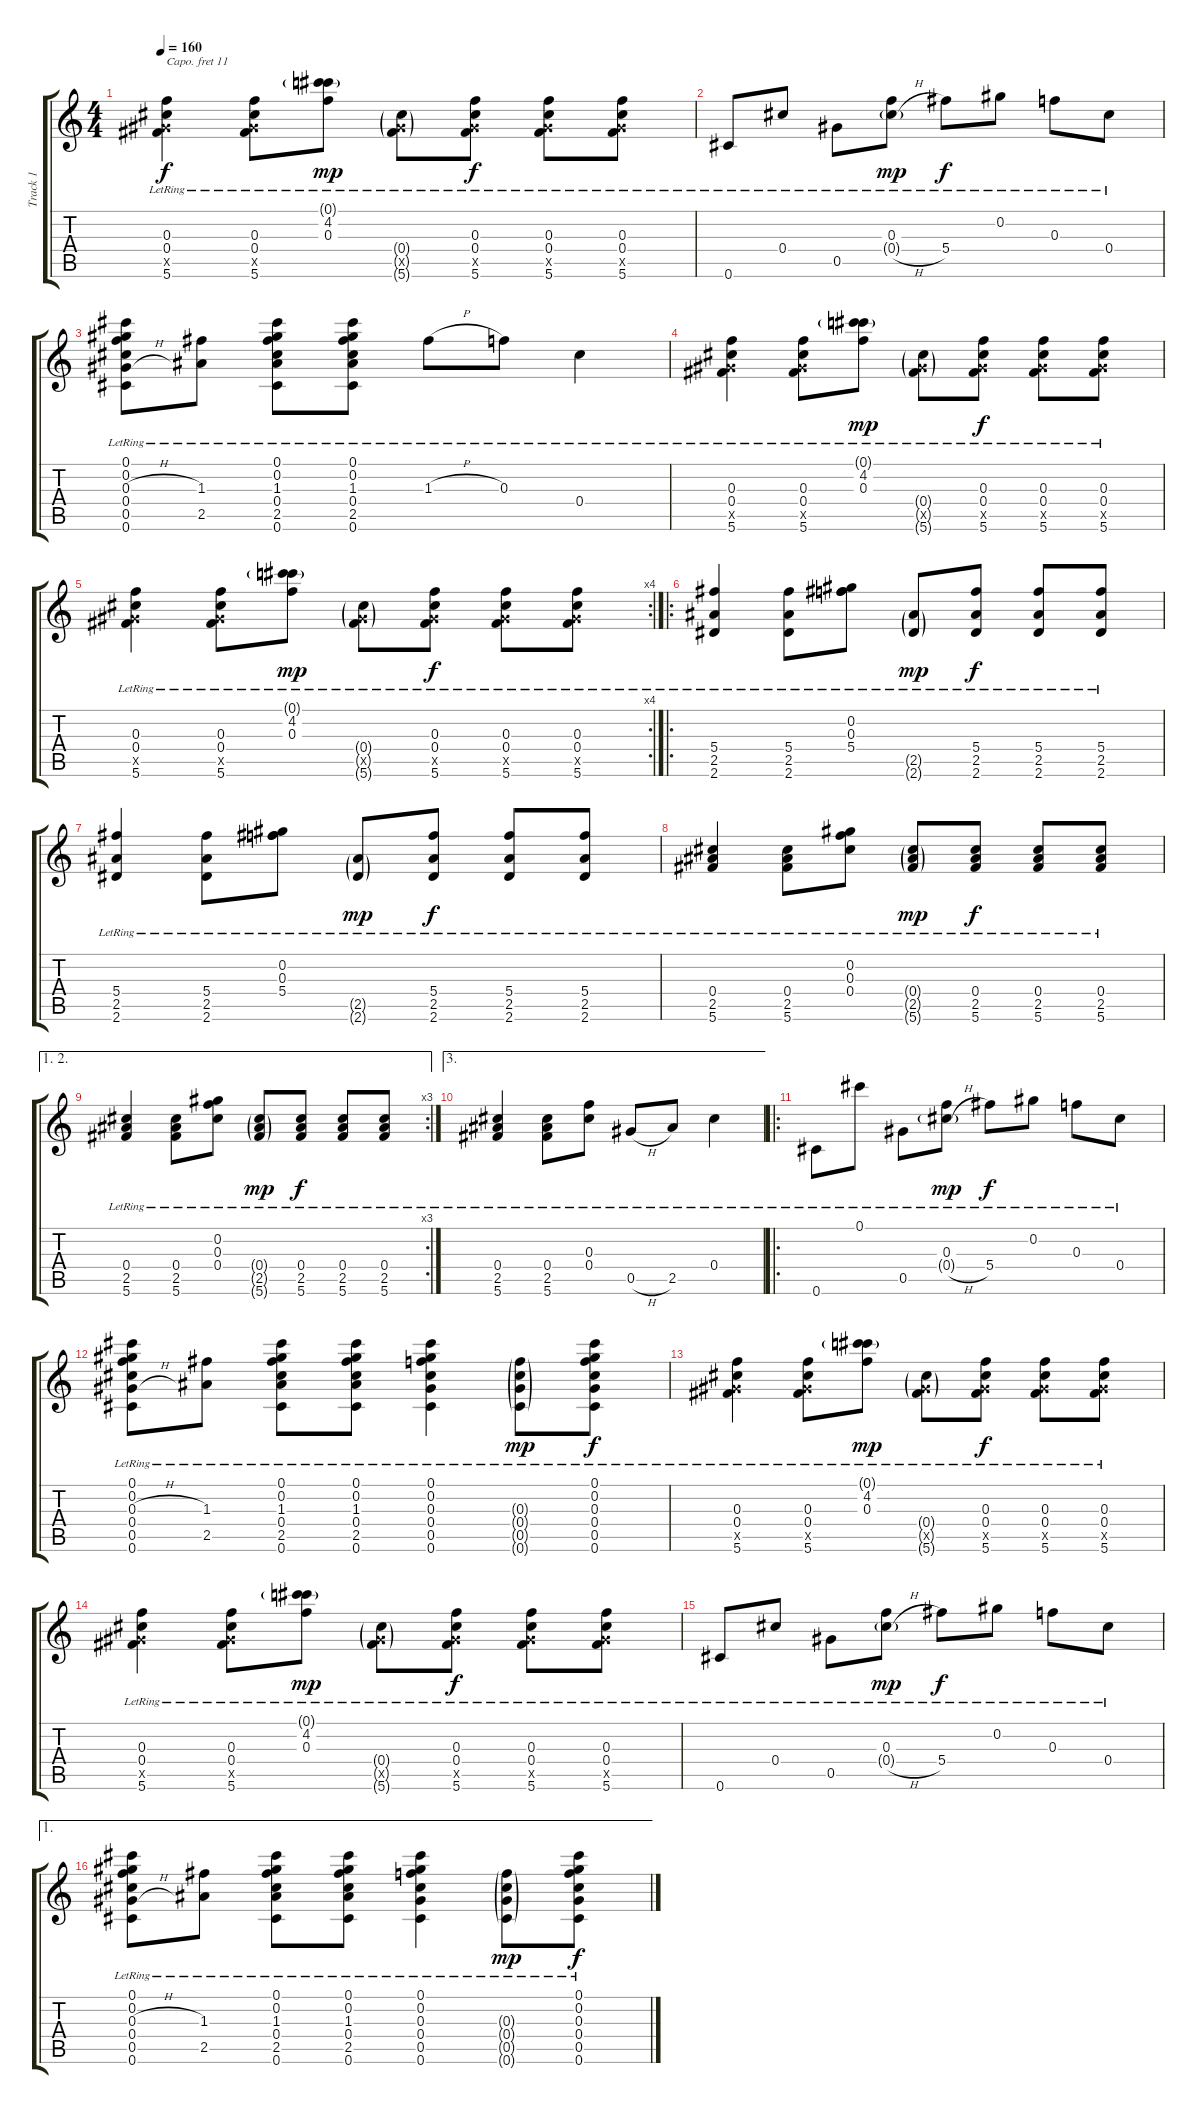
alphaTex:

\track ("Track 1" "Track 1") {instrument acousticguitarsteel}
\staff {score tabs}
\capo 11
\tuning (D4 A3 Gb3 D3 A2 D2) {hide}
\ts (4 4)
\tempo 160
\clef g2
\ks c
(0.3{lr} 0.4{lr} 0.5{x} 5.6{lr}).4{dy f} (0.3{lr} 0.4{lr} 0.5{x} 5.6{lr}).8 (0.1{g lr} 4.2{lr} 0.3).8{dy mp} (0.4{g lr} 0.5{g x} 5.6{g lr}).8 (0.3{lr} 0.4{lr} 0.5{x} 5.6{lr}).8{dy f} (0.3{lr} 0.4{lr} 0.5{x} 5.6{lr}).8 (0.3{lr} 0.4{lr} 0.5{x} 5.6{lr}).8 |
0.6{lr}.8 0.4{lr}.8 0.5{lr}.8 (0.3{lr} 0.4{h g lr}).8{dy mp} 5.4{lr}.8{dy f} 0.2{lr}.8 0.3{lr}.8 0.4{lr}.8 |
(0.1{lr} 0.2{lr} 0.3{h lr} 0.4{lr} 0.5{h lr} 0.6{lr}).8 (1.3{lr} 2.5{lr}).8 (0.1{lr} 0.2{lr} 1.3{lr} 0.4{lr} 2.5{lr} 0.6{lr}).8 (0.1{lr} 0.2{lr} 1.3{lr} 0.4{lr} 2.5{lr} 0.6{lr}).8 1.3{h lr}.8 0.3{lr}.8 0.4{lr}.4 |
(0.3{lr} 0.4{lr} 0.5{x} 5.6{lr}).4 (0.3{lr} 0.4{lr} 0.5{x} 5.6{lr}).8 (0.1{g lr} 4.2{lr} 0.3).8{dy mp} (0.4{g lr} 0.5{g x} 5.6{g lr}).8 (0.3{lr} 0.4{lr} 0.5{x} 5.6{lr}).8{dy f} (0.3{lr} 0.4{lr} 0.5{x} 5.6{lr}).8 (0.3{lr} 0.4{lr} 0.5{x} 5.6{lr}).8 |
\rc 4
(0.3{lr} 0.4{lr} 0.5{x} 5.6{lr}).4 (0.3{lr} 0.4{lr} 0.5{x} 5.6{lr}).8 (0.1{g lr} 4.2{lr} 0.3).8{dy mp} (0.4{g lr} 0.5{g x} 5.6{g lr}).8 (0.3{lr} 0.4{lr} 0.5{x} 5.6{lr}).8{dy f} (0.3{lr} 0.4{lr} 0.5{x} 5.6{lr}).8 (0.3{lr} 0.4{lr} 0.5{x} 5.6{lr}).8 |
\ro
(5.4{lr} 2.5{lr} 2.6{lr}).4 (5.4{lr} 2.5{lr} 2.6{lr}).8 (0.2{lr} 0.3{lr} 5.4{lr}).8 (2.5{g lr} 2.6{g lr}).8{dy mp} (5.4{lr} 2.5{lr} 2.6{lr}).8{dy f} (5.4{lr} 2.5{lr} 2.6{lr}).8 (5.4{lr} 2.5{lr} 2.6{lr}).8 |
(5.4{lr} 2.5{lr} 2.6{lr}).4 (5.4{lr} 2.5{lr} 2.6{lr}).8 (0.2{lr} 0.3{lr} 5.4{lr}).8 (2.5{g lr} 2.6{g lr}).8{dy mp} (5.4{lr} 2.5{lr} 2.6{lr}).8{dy f} (5.4{lr} 2.5{lr} 2.6{lr}).8 (5.4{lr} 2.5{lr} 2.6{lr}).8 |
(0.4{lr} 2.5{lr} 5.6{lr}).4 (0.4{lr} 2.5{lr} 5.6{lr}).8 (0.2{lr} 0.3{lr} 0.4{lr}).8 (0.4{g lr} 2.5{g lr} 5.6{g lr}).8{dy mp} (0.4{lr} 2.5{lr} 5.6{lr}).8{dy f} (0.4{lr} 2.5{lr} 5.6{lr}).8 (0.4{lr} 2.5{lr} 5.6{lr}).8 |
\ae (1 2)
\rc 3
(0.4{lr} 2.5{lr} 5.6{lr}).4 (0.4{lr} 2.5{lr} 5.6{lr}).8 (0.2{lr} 0.3{lr} 0.4{lr}).8 (0.4{g lr} 2.5{g lr} 5.6{g lr}).8{dy mp} (0.4{lr} 2.5{lr} 5.6{lr}).8{dy f} (0.4{lr} 2.5{lr} 5.6{lr}).8 (0.4{lr} 2.5{lr} 5.6{lr}).8 |
\ae 3
(0.4{lr} 2.5{lr} 5.6{lr}).4 (0.4{lr} 2.5{lr} 5.6{lr}).8 (0.3{lr} 0.4{lr}).8 0.5{h lr}.8 2.5{lr}.8 0.4{lr}.4 |
\ro
0.6{lr}.8 0.1{lr}.8 0.5{lr}.8 (0.3{lr} 0.4{h g lr}).8{dy mp} 5.4{lr}.8{dy f} 0.2{lr}.8 0.3{lr}.8 0.4{lr}.8 |
(0.1{lr} 0.2{lr} 0.3{h lr} 0.4{lr} 0.5{h lr} 0.6{lr}).8 (1.3{lr} 2.5{lr}).8 (0.1{lr} 0.2{lr} 1.3{lr} 0.4{lr} 2.5{lr} 0.6{lr}).8 (0.1{lr} 0.2{lr} 1.3{lr} 0.4{lr} 2.5{lr} 0.6{lr}).8 (0.1{lr} 0.2{lr} 0.3{lr} 0.4{lr} 0.5{lr} 0.6{lr}).4 (0.3{g lr} 0.4{g lr} 0.5{g lr} 0.6{g lr}).8{dy mp} (0.1{lr} 0.2 0.3 0.4 0.5 0.6).8{dy f} |
(0.3{lr} 0.4{lr} 0.5{x} 5.6{lr}).4 (0.3{lr} 0.4{lr} 0.5{x} 5.6{lr}).8 (0.1{g lr} 4.2{lr} 0.3).8{dy mp} (0.4{g lr} 0.5{g x} 5.6{g lr}).8 (0.3{lr} 0.4{lr} 0.5{x} 5.6{lr}).8{dy f} (0.3{lr} 0.4{lr} 0.5{x} 5.6{lr}).8 (0.3{lr} 0.4{lr} 0.5{x} 5.6{lr}).8 |
(0.3{lr} 0.4{lr} 0.5{x} 5.6{lr}).4 (0.3{lr} 0.4{lr} 0.5{x} 5.6{lr}).8 (0.1{g lr} 4.2{lr} 0.3).8{dy mp} (0.4{g lr} 0.5{g x} 5.6{g lr}).8 (0.3{lr} 0.4{lr} 0.5{x} 5.6{lr}).8{dy f} (0.3{lr} 0.4{lr} 0.5{x} 5.6{lr}).8 (0.3{lr} 0.4{lr} 0.5{x} 5.6{lr}).8 |
0.6{lr}.8 0.4{lr}.8 0.5{lr}.8 (0.3{lr} 0.4{h g lr}).8{dy mp} 5.4{lr}.8{dy f} 0.2{lr}.8 0.3{lr}.8 0.4{lr}.8 |
\ae 1
(0.1{lr} 0.2{lr} 0.3{h lr} 0.4{lr} 0.5{h lr} 0.6{lr}).8 (1.3{lr} 2.5{lr}).8 (0.1{lr} 0.2{lr} 1.3{lr} 0.4{lr} 2.5{lr} 0.6{lr}).8 (0.1{lr} 0.2{lr} 1.3{lr} 0.4{lr} 2.5{lr} 0.6{lr}).8 (0.1{lr} 0.2{lr} 0.3{lr} 0.4{lr} 0.5{lr} 0.6{lr}).4 (0.3{g lr} 0.4{g lr} 0.5{g lr} 0.6{g lr}).8{dy mp} (0.1{lr} 0.2 0.3 0.4 0.5 0.6).8{dy f}
